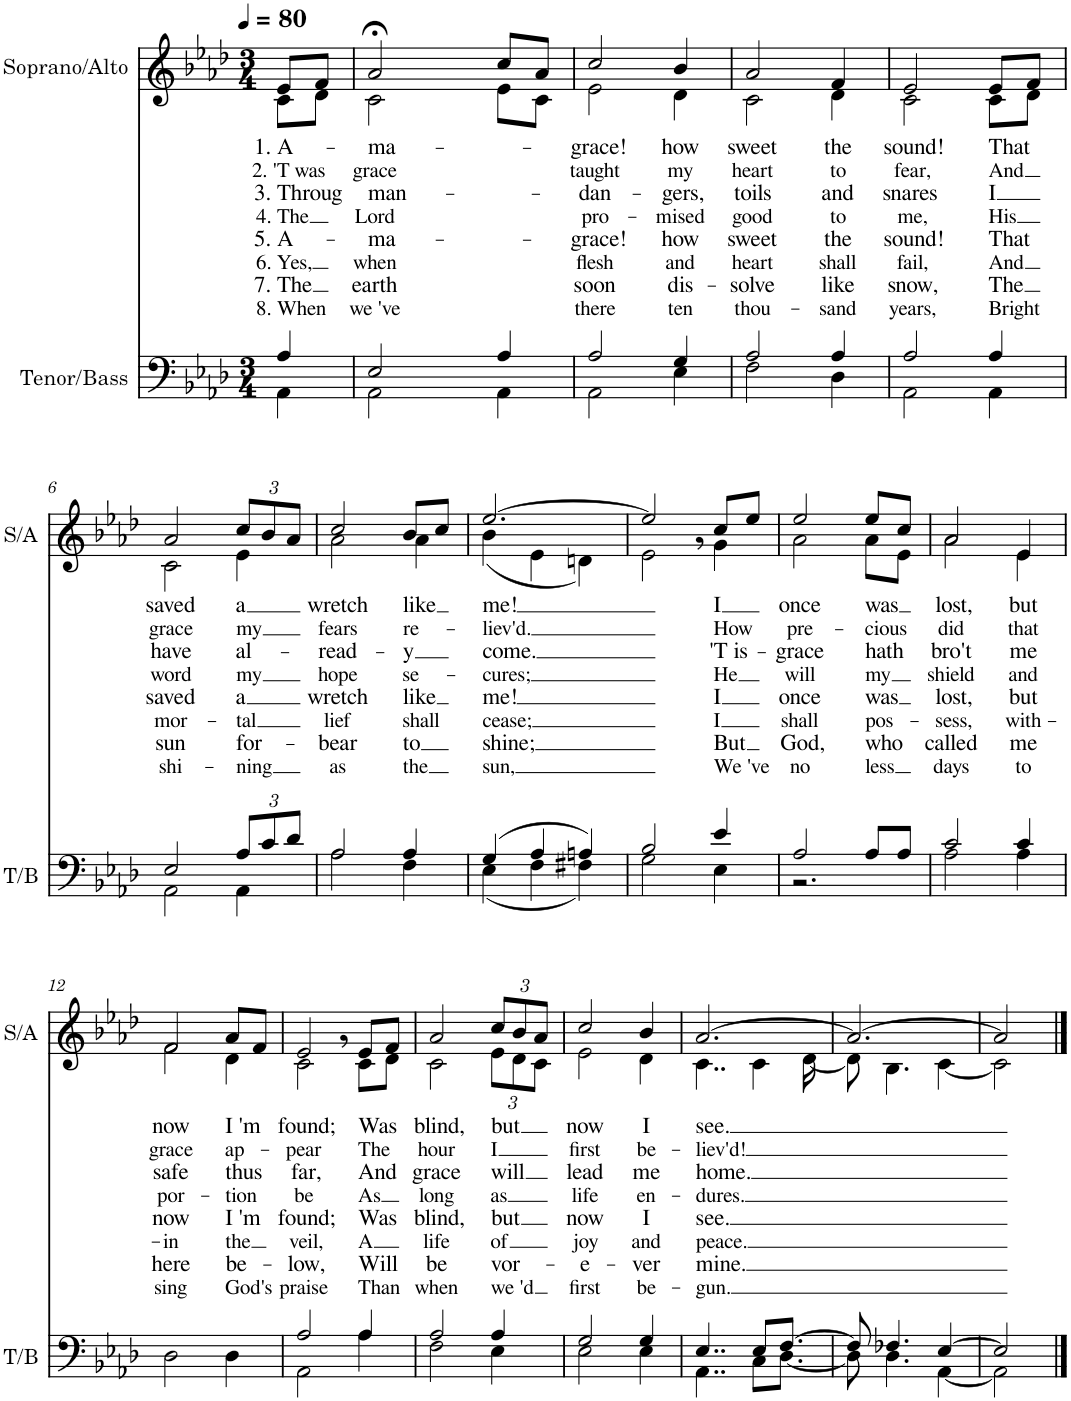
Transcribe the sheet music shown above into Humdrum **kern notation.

**kern	**kern	**text	**text	**text	**text	**text	**text	**text	**text
*part2	*part1	*part1	*part1	*part1	*part1	*part1	*part1	*part1	*part1
*staff2	*staff1	*staff1	*staff1	*staff1	*staff1	*staff1	*staff1	*staff1	*staff1
*I"Tenor/Bass	*I"Soprano/Alto	*	*	*	*	*	*	*	*
*I'T/B	*I'S/A	*	*	*	*	*	*	*	*
*clefF4	*clefG2	*	*	*	*	*	*	*	*
*k[b-e-a-d-]	*k[b-e-a-d-]	*	*	*	*	*	*	*	*
*A-:	*A-:	*	*	*	*	*	*	*	*
*M3/4	*M3/4	*	*	*	*	*	*	*	*
*MM80	*MM80	*	*	*	*	*	*	*	*
=1	=1	=1	=1	=1	=1	=1	=1	=1	=1
*^	*	*	*	*	*	*	*	*	*
!	!	!	!LO:LY:b	!LO:LY:b	!LO:LY:b	!LO:LY:b	!LO:LY:b	!LO:LY:b	!LO:LY:b	!LO:LY:b
*	*	*^	*	*	*	*	*	*	*	*
4A-/	4AA-\	8e-/L	8c\L	1. A-	2. 'T was	3. Throug	4. The	5. A-	6. Yes,	7. The	8. When
.	.	8f/J	8d-\J	.	.	.	.	.	.	.	.
=2	=2	=2	=2	=2	=2	=2	=2	=2	=2	=2	=2
!	!	!	!	!LO:LY:b	!LO:LY:b	!LO:LY:b	!LO:LY:b	!LO:LY:b	!LO:LY:b	!LO:LY:b	!LO:LY:b
2E-/	2AA-\	2a-;</	2c\	-ma-	grace	man-	Lord	-ma-	when	earth	we 've
4A-/	4AA-\	8cc/L	8e-\L	.	.	.	.	.	.	.	.
.	.	8a-/J	8c\J	.	.	.	.	.	.	.	.
=3	=3	=3	=3	=3	=3	=3	=3	=3	=3	=3	=3
!	!	!	!	!LO:LY:b	!LO:LY:b	!LO:LY:b	!LO:LY:b	!LO:LY:b	!LO:LY:b	!LO:LY:b	!LO:LY:b
2A-/	2AA-\	2cc/	2e-\	grace!	taught	dan-	pro-	grace!	flesh	soon	there
!	!	!	!	!LO:LY:b	!LO:LY:b	!LO:LY:b	!LO:LY:b	!LO:LY:b	!LO:LY:b	!LO:LY:b	!LO:LY:b
4G/	4E-\	4b-/	4d-\	how	my	-gers,	-mised	how	and	dis-	ten
=4	=4	=4	=4	=4	=4	=4	=4	=4	=4	=4	=4
!	!	!	!	!LO:LY:b	!LO:LY:b	!LO:LY:b	!LO:LY:b	!LO:LY:b	!LO:LY:b	!LO:LY:b	!LO:LY:b
2A-/	2F\	2a-/	2c\	sweet	heart	toils	good	sweet	heart	-solve	thou-
!	!	!	!	!LO:LY:b	!LO:LY:b	!LO:LY:b	!LO:LY:b	!LO:LY:b	!LO:LY:b	!LO:LY:b	!LO:LY:b
4A-/	4D-\	4f/	4d-\	the	to	and	to	the	shall	like	-sand
=5	=5	=5	=5	=5	=5	=5	=5	=5	=5	=5	=5
!	!	!	!	!LO:LY:b	!LO:LY:b	!LO:LY:b	!LO:LY:b	!LO:LY:b	!LO:LY:b	!LO:LY:b	!LO:LY:b
2A-/	2AA-\	2e-/	2c\	sound!	fear,	snares	me,	sound!	fail,	snow,	years,
!	!	!	!	!LO:LY:b	!LO:LY:b	!LO:LY:b	!LO:LY:b	!LO:LY:b	!LO:LY:b	!LO:LY:b	!LO:LY:b
4A-/	4AA-\	8e-/L	8c\L	That	And	I	His	That	And	The	Bright
.	.	8f/J	8d-\J	.	.	.	.	.	.	.	.
!!LO:LB:g=z	!!
=6	=6	=6	=6	=6	=6	=6	=6	=6	=6	=6	=6
!	!	!	!	!LO:LY:b	!LO:LY:b	!LO:LY:b	!LO:LY:b	!LO:LY:b	!LO:LY:b	!LO:LY:b	!LO:LY:b
2E-/	2AA-\	2a-/	2c\	saved	grace	have	word	saved	mor-	sun	shi-
*Xbrackettup	*	*Xbrackettup	*	*	*	*	*	*	*	*	*
!	!	!	!	!LO:LY:b	!LO:LY:b	!LO:LY:b	!LO:LY:b	!LO:LY:b	!LO:LY:b	!LO:LY:b	!LO:LY:b
12A-/L	4AA-\	12cc/L	4e-\	a	my	al-	my	a	-tal	for-	-ning
12c/	.	12b-/	.	.	.	.	.	.	.	.	.
12d-/J	.	12a-/J	.	.	.	.	.	.	.	.	.
=7	=7	=7	=7	=7	=7	=7	=7	=7	=7	=7	=7
!	!	!	!	!LO:LY:b	!LO:LY:b	!LO:LY:b	!LO:LY:b	!LO:LY:b	!LO:LY:b	!LO:LY:b	!LO:LY:b
2A-/	2A-\	2cc/	2a-\	wretch	fears	-read-	hope	wretch	lief	-bear	as
!	!	!	!	!LO:LY:b	!LO:LY:b	!LO:LY:b	!LO:LY:b	!LO:LY:b	!LO:LY:b	!LO:LY:b	!LO:LY:b
4A-/	4F\	8b-/L	4a-\	like	re-	-y	se-	like	shall	to	the
.	.	8cc/J	.	.	.	.	.	.	.	.	.
=8	=8	=8	=8	=8	=8	=8	=8	=8	=8	=8	=8
!	!	!	!	!LO:LY:b	!LO:LY:b	!LO:LY:b	!LO:LY:b	!LO:LY:b	!LO:LY:b	!LO:LY:b	!LO:LY:b
(>4G/	(<4E-\	[2.ee-/	(<4b-\	me!	-liev'd.	come.	-cures;	me!	cease;	shine;	sun,
4A-/	4F\	.	4e-\	.	.	.	.	.	.	.	.
4An/)	4F#X\)	.	4dn\)	.	.	.	.	.	.	.	.
=9	=9	=9	=9	=9	=9	=9	=9	=9	=9	=9	=9
2B-/	2G\	2ee-,</]	2e-\	.	.	.	.	.	.	.	.
!	!	!	!	!LO:LY:b	!LO:LY:b	!LO:LY:b	!LO:LY:b	!LO:LY:b	!LO:LY:b	!LO:LY:b	!LO:LY:b
4e-/	4E-\	8cc/L	4g\	I	How	'T is-	He	I	I	But	We 've
.	.	8ee-/J	.	.	.	.	.	.	.	.	.
=10	=10	=10	=10	=10	=10	=10	=10	=10	=10	=10	=10
!	!	!	!	!LO:LY:b	!LO:LY:b	!LO:LY:b	!LO:LY:b	!LO:LY:b	!LO:LY:b	!LO:LY:b	!LO:LY:b
2A-/	2.r	2ee-/	2a-\	once	pre-	-grace	will	once	shall	God,	no
!	!	!	!	!LO:LY:b	!LO:LY:b	!LO:LY:b	!LO:LY:b	!LO:LY:b	!LO:LY:b	!LO:LY:b	!LO:LY:b
8A-/L	.	8ee-/L	8a-\L	was	-cious	hath	my	was	pos-	who	less
8A-/J	.	8cc/J	8e-\J	.	.	.	.	.	.	.	.
=11	=11	=11	=11	=11	=11	=11	=11	=11	=11	=11	=11
!	!	!	!	!LO:LY:b	!LO:LY:b	!LO:LY:b	!LO:LY:b	!LO:LY:b	!LO:LY:b	!LO:LY:b	!LO:LY:b
2c/	2A-\	2a-/	2a-\	lost,	did	bro't	shield	lost,	-sess,	called	days
!	!	!	!	!LO:LY:b	!LO:LY:b	!LO:LY:b	!LO:LY:b	!LO:LY:b	!LO:LY:b	!LO:LY:b	!LO:LY:b
4c/	4A-\	4e-/	4e-\	but	that	me	and	but	with-	me	to
!!LO:LB:g=z	!!
=12	=12	=12	=12	=12	=12	=12	=12	=12	=12	=12	=12
!	!	!	!	!LO:LY:b	!LO:LY:b	!LO:LY:b	!LO:LY:b	!LO:LY:b	!LO:LY:b	!LO:LY:b	!LO:LY:b
*v	*v	*	*	*	*	*	*	*	*	*	*
2D-\	2f/	2f\	now	grace	safe	por-	now	-in	here	sing
!	!	!	!LO:LY:b	!LO:LY:b	!LO:LY:b	!LO:LY:b	!LO:LY:b	!LO:LY:b	!LO:LY:b	!LO:LY:b
4D-\	8a-/L	4d-\	I 'm	ap-	thus	-tion	I 'm	the	be-	God's
.	8f/J	.	.	.	.	.	.	.	.	.
=13	=13	=13	=13	=13	=13	=13	=13	=13	=13	=13
*^	*	*	*	*	*	*	*	*	*	*
!	!	!	!	!LO:LY:b	!LO:LY:b	!LO:LY:b	!LO:LY:b	!LO:LY:b	!LO:LY:b	!LO:LY:b	!LO:LY:b
2A-/	2AA-\	2e-,</	2c\	found;	-pear	far,	be	found;	veil,	-low,	praise
!	!	!	!	!LO:LY:b	!LO:LY:b	!LO:LY:b	!LO:LY:b	!LO:LY:b	!LO:LY:b	!LO:LY:b	!LO:LY:b
4A-/	4A-\	8e-/L	8c\L	Was	The	And	As	Was	A	Will	Than
.	.	8f/J	8d-\J	.	.	.	.	.	.	.	.
=14	=14	=14	=14	=14	=14	=14	=14	=14	=14	=14	=14
!	!	!	!	!LO:LY:b	!LO:LY:b	!LO:LY:b	!LO:LY:b	!LO:LY:b	!LO:LY:b	!LO:LY:b	!LO:LY:b
2A-/	2F\	2a-/	2c\	blind,	hour	grace	long	blind,	life	be	when
!	!	!	!	!LO:LY:b	!LO:LY:b	!LO:LY:b	!LO:LY:b	!LO:LY:b	!LO:LY:b	!LO:LY:b	!LO:LY:b
4A-/	4E-\	12cc/L	12e-\L	but	I	will	as	but	of	vor-	we 'd
.	.	12b-/	12d-\	.	.	.	.	.	.	.	.
.	.	12a-/J	12c\J	.	.	.	.	.	.	.	.
=15	=15	=15	=15	=15	=15	=15	=15	=15	=15	=15	=15
!	!	!	!	!LO:LY:b	!LO:LY:b	!LO:LY:b	!LO:LY:b	!LO:LY:b	!LO:LY:b	!LO:LY:b	!LO:LY:b
2G/	2E-\	2cc/	2e-\	now	first	lead	life	now	joy	-e-	first
!	!	!	!	!LO:LY:b	!LO:LY:b	!LO:LY:b	!LO:LY:b	!LO:LY:b	!LO:LY:b	!LO:LY:b	!LO:LY:b
4G/	4E-\	4b-/	4d-\	I	be-	me	en-	I	and	-ver	be-
=16	=16	=16	=16	=16	=16	=16	=16	=16	=16	=16	=16
!	!	!	!	!LO:LY:b	!LO:LY:b	!LO:LY:b	!LO:LY:b	!LO:LY:b	!LO:LY:b	!LO:LY:b	!LO:LY:b
4..E-/	4..AA-\	[2.a-/	4..c\	see.	-liev'd!	home.	-dures.	see.	peace.	mine.	-gun.
8E-/L	8C\L	.	4c\	.	.	.	.	.	.	.	.
[8.F/J	[8.D-\J	.	.	.	.	.	.	.	.	.	.
.	.	.	[16d-\	.	.	.	.	.	.	.	.
=17	=17	=17	=17	=17	=17	=17	=17	=17	=17	=17	=17
8F/]	8D-\]	2.a-/_	8d-\]	.	.	.	.	.	.	.	.
4.F-X/	4.D-\	.	4.B-\	.	.	.	.	.	.	.	.
[4E-/	[4AA-\	.	[4c\	.	.	.	.	.	.	.	.
=18	=18	=18	=18	=18	=18	=18	=18	=18	=18	=18	=18
2E-/]	2AA-\]	2a-/]	2c\]	.	.	.	.	.	.	.	.
*v	*v	*	*	*	*	*	*	*	*	*	*
*	*v	*v	*	*	*	*	*	*	*	*
==	==	==	==	==	==	==	==	==	==
*-	*-	*-	*-	*-	*-	*-	*-	*-	*-
